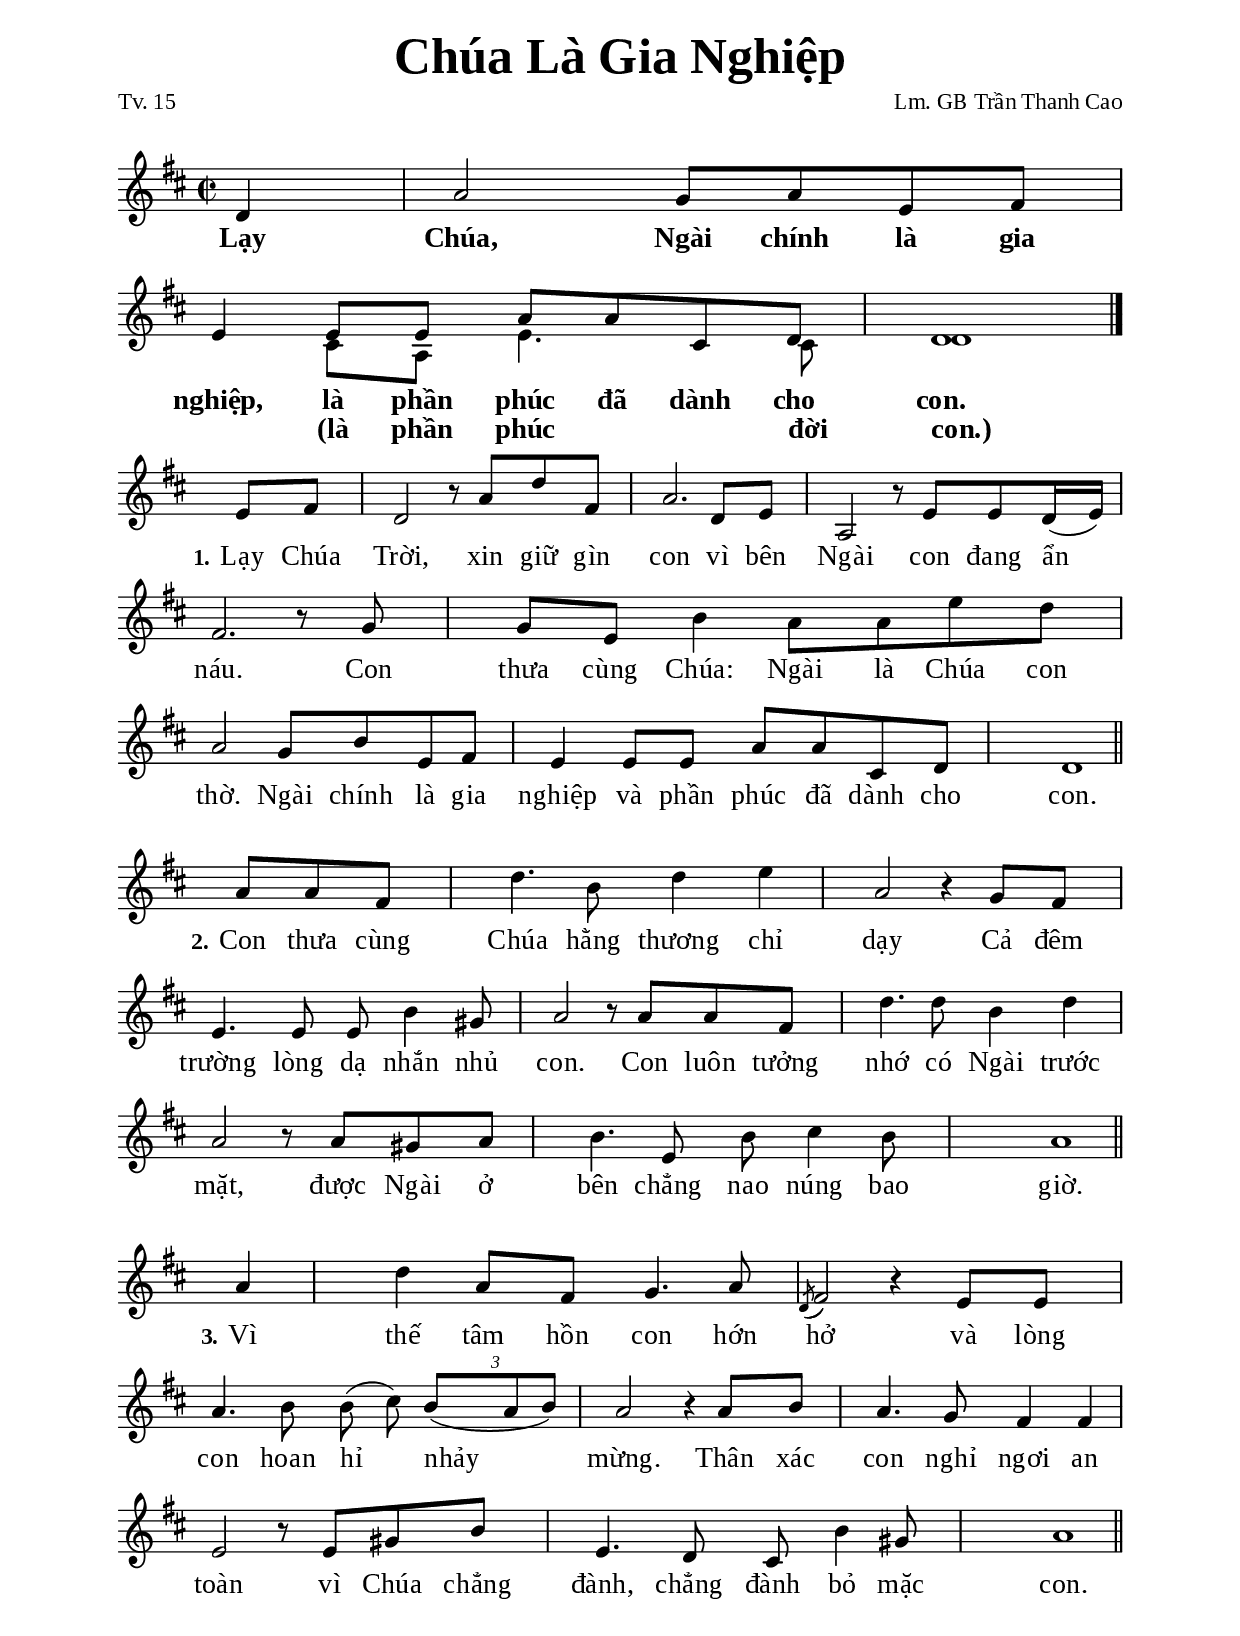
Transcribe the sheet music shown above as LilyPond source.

% Cài đặt chung
\version "2.22.1"
\include "english.ly"

\header {
  title = \markup { \fontsize #3 "Chúa Là Gia Nghiệp" }
  poet = "Tv. 15"
  composer = "Lm. GB Trần Thanh Cao"
  arranger = " "
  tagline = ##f
}

\paper {
  #(set-paper-size "a4")
  top-margin = 10\mm
  bottom-margin = 10\mm
  left-margin = 20\mm
  right-margin = 20\mm
  indent = #0
  #(define fonts
    (make-pango-font-tree
      "Liberation Serif"
      "Liberation Serif"
      "Liberation Serif"
      (/ 20 20)))
  page-count = #1
}

% Nhạc điệp khúc
nhacDiepKhucSop = \relative c' {
  \partial 4 d4 |
  a'2 g8 a e fs |
  e4
  \stemUp
  e8 e a a cs, d
  d1 \bar "|."
}

nhacDiepKhucBas = \relative c' {
  \skip 4
  \skip 1
  \skip 4
  \stemDown
  cs8 a e'4. cs8 |
  d1 \bar "|."
}

% Nhạc phiên khúc
nhacPhienKhucMot = \relative c' {
  \partial 4 e8 fs |
  d2 r8 a' d fs, |
  a2. d,8 e |
  a,2 r8 e' e d16 (e) |
  fs2. r8 g |
  g e b'4 a8 a e' d |
  a2 g8 b e, fs |
  e4 e8 e a a cs, d |
  d1 \bar "||"
}

nhacPhienKhucHai = \relative c'' {
  \partial 4. a8 a fs |
  d'4. b8 d4 e |
  a,2 r4 g8 fs |
  e4. e8 e b'4 gs8 |
  a2 r8 a a fs |
  d'4. d8 b4 d |
  a2 r8 a gs a |
  b4. e,8 b' cs4 b8 |
  a1 \bar "||"
}

nhacPhienKhucBa = \relative c'' {
  \partial 4 a4 |
  d a8 fs g4. a8 |
  \acciaccatura {d,8(} fs2) r4 e8 e |
  \autoBeamOff
  a4. b8 b (cs)
  \autoBeamOn
  \tuplet 3/2 { b8 (a b) } |
  a2 r4 a8 b |
  a4. g8 fs4 fs |
  e2 r8 e gs b |
  e,4. d8 cs b'4 gs8 |
  a1 \bar "||"
}

% Lời điệp khúc
loiDiepKhucSop = \lyricmode {
  Lạy Chúa, Ngài chính là gia nghiệp, là phần phúc đã dành cho con.
}

loiDiepKhucBas = \lyricmode {
  (là phần phúc đời con.)
}

% Lời phiên khúc
loiPhienKhucMot = \lyricmode {
  \set stanza = #"1."
  Lạy Chúa Trời, xin giữ gìn con vì bên Ngài con đang ẩn náu.
  Con thưa cùng Chúa: Ngài là Chúa con thờ.
  Ngài chính là gia nghiệp và phần phúc đã dành cho con.
}

loiPhienKhucHai = \lyricmode {
  \set stanza = #"2."
  Con thưa cùng Chúa hằng thương chỉ dạy
  Cả đêm trường lòng dạ nhắn nhủ con.
  Con luôn tưởng nhớ có Ngài trước mặt,
  được Ngài ở bên chẳng nao núng bao giờ.
}

loiPhienKhucBa = \lyricmode {
  \set stanza = #"3."
  Vì thế tâm hồn con hớn hở và lòng con hoan hỉ nhảy mừng.
  Thân xác con nghỉ ngơi an toàn
  vì Chúa chẳng đành, chẳng đành bỏ mặc con.
}


% Dàn trang
\score {
  \new ChoirStaff <<
    \new Staff = diepKhuc \with {
        \consists "Merge_rests_engraver"
        %\magnifyStaff #(magstep +1)
      }
      <<
      \new Voice = beSop {
        \voiceOne \key d \major \time 2/2 \nhacDiepKhucSop
      }
      \new Voice = beBas {
        %\override NoteHead.font-size = #-2
        %\override NoteColumn.ignore-collision = ##t
        \voiceTwo \key d \major \time 2/2 \nhacDiepKhucBas
      }
    >>
    \new Lyrics \lyricsto beSop \loiDiepKhucSop
    \new Lyrics \lyricsto beBas \loiDiepKhucBas
  >>
  \layout {
    \override Lyrics.LyricText.font-series = #'bold
    \override Lyrics.LyricText.font-size = #+2
    \override Lyrics.LyricSpace.minimum-distance = #4.0
    \override Score.BarNumber.break-visibility = ##(#f #f #f)
    \override Score.SpacingSpanner.uniform-stretching = ##t
  }
}

\score {
  \new ChoirStaff <<
    \new Staff = phienKhuc \with {
        %\magnifyStaff #(magstep +1)
      }
      <<
      \new Voice = beSop {
        \key d \major \time 2/2 \nhacPhienKhucMot
      }
    >>
    \new Lyrics \lyricsto beSop \loiPhienKhucMot
  >>
  \layout {
    \override Staff.TimeSignature.transparent = ##t
    \override Lyrics.LyricText.font-size = #+2
    \override Lyrics.LyricSpace.minimum-distance = #1.5
    \override Score.BarNumber.break-visibility = ##(#f #f #f)
    \override Score.SpacingSpanner.uniform-stretching = ##t
    \override Score.SpacingSpanner packed-spacing = ##t
  }
}

\score {
  \new ChoirStaff <<
    \new Staff = phienKhuc \with {
        %\magnifyStaff #(magstep +1)
      }
      <<
      \new Voice = beSop {
        \key d \major \time 2/2 \nhacPhienKhucHai
      }
    >>
    \new Lyrics \lyricsto beSop \loiPhienKhucHai
  >>
  \layout {
    \override Staff.TimeSignature.transparent = ##t
    \override Lyrics.LyricText.font-size = #+2
    \override Lyrics.LyricSpace.minimum-distance = #1.5
    \override Score.BarNumber.break-visibility = ##(#f #f #f)
    \override Score.SpacingSpanner.uniform-stretching = ##t
    \override Score.SpacingSpanner packed-spacing = ##t
  }
}

\score {
  \new ChoirStaff <<
    \new Staff = phienKhuc \with {
        %\magnifyStaff #(magstep +1)
      }
      <<
      \new Voice = beSop {
        \key d \major \time 2/2 \nhacPhienKhucBa
      }
    >>
    \new Lyrics \lyricsto beSop \loiPhienKhucBa
  >>
  \layout {
    \override Staff.TimeSignature.transparent = ##t
    \override Lyrics.LyricText.font-size = #+2
    \override Lyrics.LyricSpace.minimum-distance = #2.0
    \override Score.BarNumber.break-visibility = ##(#f #f #f)
    \override Score.SpacingSpanner.uniform-stretching = ##t
    \override Score.SpacingSpanner packed-spacing = ##t
    \override Score.SpacingSpanner.strict-grace-spacing = ##t
  }
}
